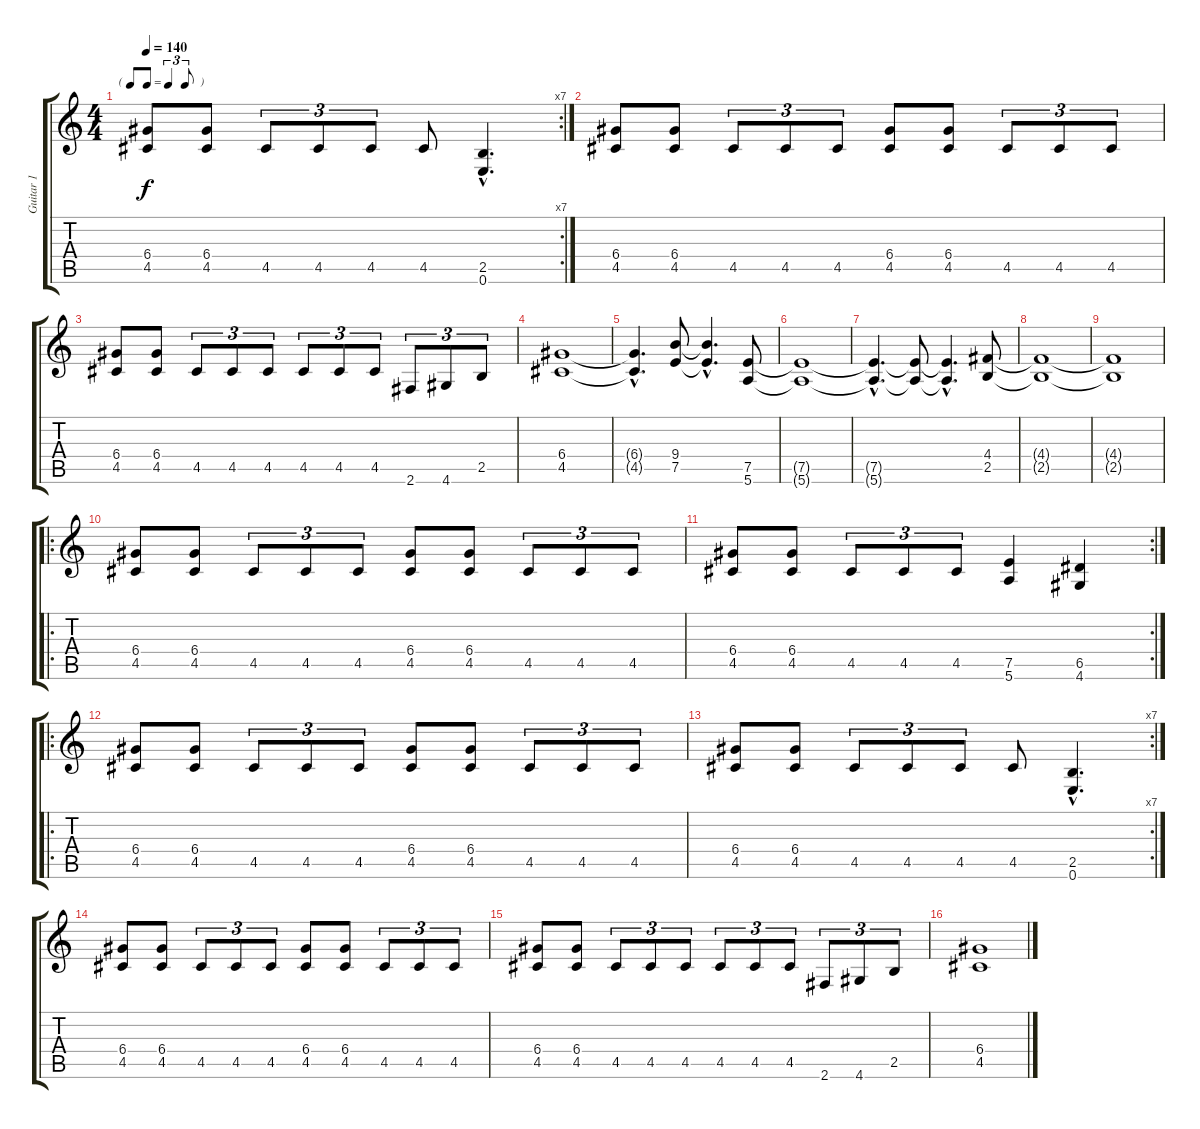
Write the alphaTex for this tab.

\track ("Guitar 1" "Guitar 1") {instrument overdrivenguitar}
\staff {score tabs}
\tuning (E4 B3 G3 D3 A2 E2) {hide}
\rc 7
\ts (4 4)
\tf triplet8th
\tempo 140
\clef g2
\ks c
(6.4 4.5).8{dy f} (6.4 4.5).8 4.5.8{tu (3 2)} 4.5.8{tu (3 2)} 4.5.8{tu (3 2)} 4.5.8 (2.5{hac} 0.6{hac}).4{d} |
(6.4 4.5).8 (6.4 4.5).8 4.5.8{tu (3 2)} 4.5.8{tu (3 2)} 4.5.8{tu (3 2)} (6.4 4.5).8 (6.4 4.5).8 4.5.8{tu (3 2)} 4.5.8{tu (3 2)} 4.5.8{tu (3 2)} |
(6.4 4.5).8 (6.4 4.5).8 4.5.8{tu (3 2)} 4.5.8{tu (3 2)} 4.5.8{tu (3 2)} 4.5.8{tu (3 2)} 4.5.8{tu (3 2)} 4.5.8{tu (3 2)} 2.6.8{tu (3 2)} 4.6.8{tu (3 2)} 2.5.8{tu (3 2)} |
(6.4 4.5).1 |
(6.4{hac t} 4.5{hac t}).4{d} (9.4 7.5).8 (9.4{hac t} 7.5{hac t}).4{d} (7.5 5.6).8 |
(7.5{t} 5.6{t}).1 |
(7.5{hac t} 5.6{hac t}).4{d} (7.5{t} 5.6{t}).8 (7.5{hac t} 5.6{hac t}).4{d} (4.4 2.5).8 |
(4.4{t} 2.5{t}).1 |
(4.4{t} 2.5{t}).1 |
\ro
(6.4 4.5).8 (6.4 4.5).8 4.5.8{tu (3 2)} 4.5.8{tu (3 2)} 4.5.8{tu (3 2)} (6.4 4.5).8 (6.4 4.5).8 4.5.8{tu (3 2)} 4.5.8{tu (3 2)} 4.5.8{tu (3 2)} |
\rc 2
(6.4 4.5).8 (6.4 4.5).8 4.5.8{tu (3 2)} 4.5.8{tu (3 2)} 4.5.8{tu (3 2)} (7.5 5.6).4 (6.5 4.6).4 |
\ro
(6.4 4.5).8 (6.4 4.5).8 4.5.8{tu (3 2)} 4.5.8{tu (3 2)} 4.5.8{tu (3 2)} (6.4 4.5).8 (6.4 4.5).8 4.5.8{tu (3 2)} 4.5.8{tu (3 2)} 4.5.8{tu (3 2)} |
\rc 7
(6.4 4.5).8 (6.4 4.5).8 4.5.8{tu (3 2)} 4.5.8{tu (3 2)} 4.5.8{tu (3 2)} 4.5.8 (2.5{hac} 0.6{hac}).4{d} |
(6.4 4.5).8 (6.4 4.5).8 4.5.8{tu (3 2)} 4.5.8{tu (3 2)} 4.5.8{tu (3 2)} (6.4 4.5).8 (6.4 4.5).8 4.5.8{tu (3 2)} 4.5.8{tu (3 2)} 4.5.8{tu (3 2)} |
(6.4 4.5).8 (6.4 4.5).8 4.5.8{tu (3 2)} 4.5.8{tu (3 2)} 4.5.8{tu (3 2)} 4.5.8{tu (3 2)} 4.5.8{tu (3 2)} 4.5.8{tu (3 2)} 2.6.8{tu (3 2)} 4.6.8{tu (3 2)} 2.5.8{tu (3 2)} |
(6.4 4.5).1
